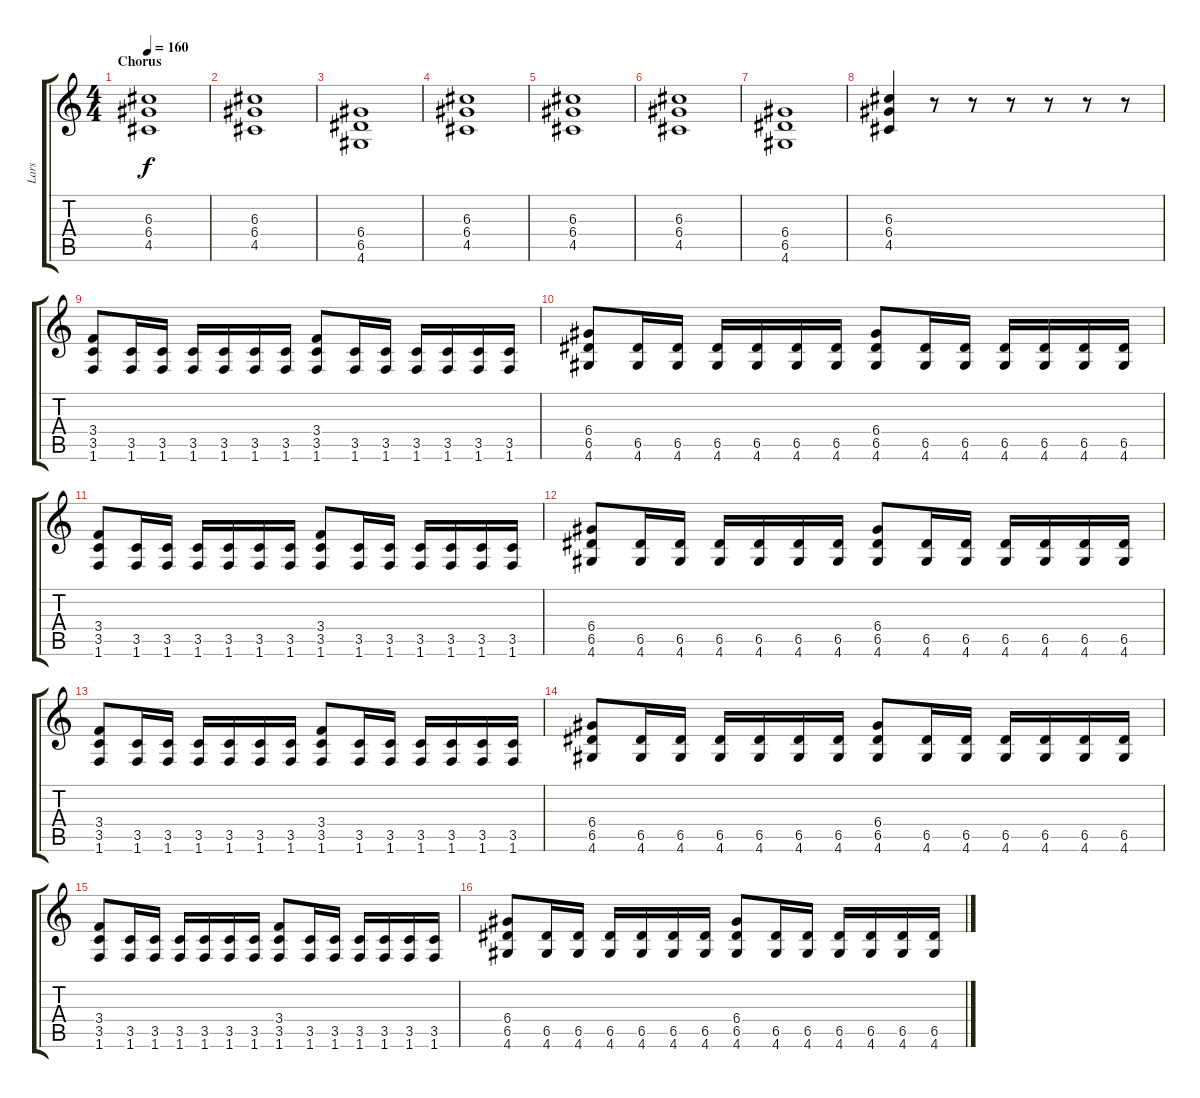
\track ("Lars" "Lars") {instrument overdrivenguitar}
\staff {score tabs}
\tuning (E4 B3 G3 D3 A2 E2) {hide}
\ts (4 4)
\section ("" "Chorus")
\tempo 160
\clef g2
\ks c
(6.3 6.4 4.5).1{dy f} |
(6.3 6.4 4.5).1 |
(6.4 6.5 4.6).1 |
(6.3 6.4 4.5).1 |
(6.3 6.4 4.5).1 |
(6.3 6.4 4.5).1 |
(6.4 6.5 4.6).1 |
(6.3 6.4 4.5).4 r.8 r.8 r.8 r.8 r.8 r.8 |
\section ("" "")
(3.4 3.5 1.6).8 (3.5 1.6).16 (3.5 1.6).16 (3.5 1.6).16 (3.5 1.6).16 (3.5 1.6).16 (3.5 1.6).16 (3.4 3.5 1.6).8 (3.5 1.6).16 (3.5 1.6).16 (3.5 1.6).16 (3.5 1.6).16 (3.5 1.6).16 (3.5 1.6).16 |
(6.4 6.5 4.6).8 (6.5 4.6).16 (6.5 4.6).16 (6.5 4.6).16 (6.5 4.6).16 (6.5 4.6).16 (6.5 4.6).16 (6.4 6.5 4.6).8 (6.5 4.6).16 (6.5 4.6).16 (6.5 4.6).16 (6.5 4.6).16 (6.5 4.6).16 (6.5 4.6).16 |
(3.4 3.5 1.6).8 (3.5 1.6).16 (3.5 1.6).16 (3.5 1.6).16 (3.5 1.6).16 (3.5 1.6).16 (3.5 1.6).16 (3.4 3.5 1.6).8 (3.5 1.6).16 (3.5 1.6).16 (3.5 1.6).16 (3.5 1.6).16 (3.5 1.6).16 (3.5 1.6).16 |
(6.4 6.5 4.6).8 (6.5 4.6).16 (6.5 4.6).16 (6.5 4.6).16 (6.5 4.6).16 (6.5 4.6).16 (6.5 4.6).16 (6.4 6.5 4.6).8 (6.5 4.6).16 (6.5 4.6).16 (6.5 4.6).16 (6.5 4.6).16 (6.5 4.6).16 (6.5 4.6).16 |
(3.4 3.5 1.6).8 (3.5 1.6).16 (3.5 1.6).16 (3.5 1.6).16 (3.5 1.6).16 (3.5 1.6).16 (3.5 1.6).16 (3.4 3.5 1.6).8 (3.5 1.6).16 (3.5 1.6).16 (3.5 1.6).16 (3.5 1.6).16 (3.5 1.6).16 (3.5 1.6).16 |
(6.4 6.5 4.6).8 (6.5 4.6).16 (6.5 4.6).16 (6.5 4.6).16 (6.5 4.6).16 (6.5 4.6).16 (6.5 4.6).16 (6.4 6.5 4.6).8 (6.5 4.6).16 (6.5 4.6).16 (6.5 4.6).16 (6.5 4.6).16 (6.5 4.6).16 (6.5 4.6).16 |
(3.4 3.5 1.6).8 (3.5 1.6).16 (3.5 1.6).16 (3.5 1.6).16 (3.5 1.6).16 (3.5 1.6).16 (3.5 1.6).16 (3.4 3.5 1.6).8 (3.5 1.6).16 (3.5 1.6).16 (3.5 1.6).16 (3.5 1.6).16 (3.5 1.6).16 (3.5 1.6).16 |
(6.4 6.5 4.6).8 (6.5 4.6).16 (6.5 4.6).16 (6.5 4.6).16 (6.5 4.6).16 (6.5 4.6).16 (6.5 4.6).16 (6.4 6.5 4.6).8 (6.5 4.6).16 (6.5 4.6).16 (6.5 4.6).16 (6.5 4.6).16 (6.5 4.6).16 (6.5 4.6).16
